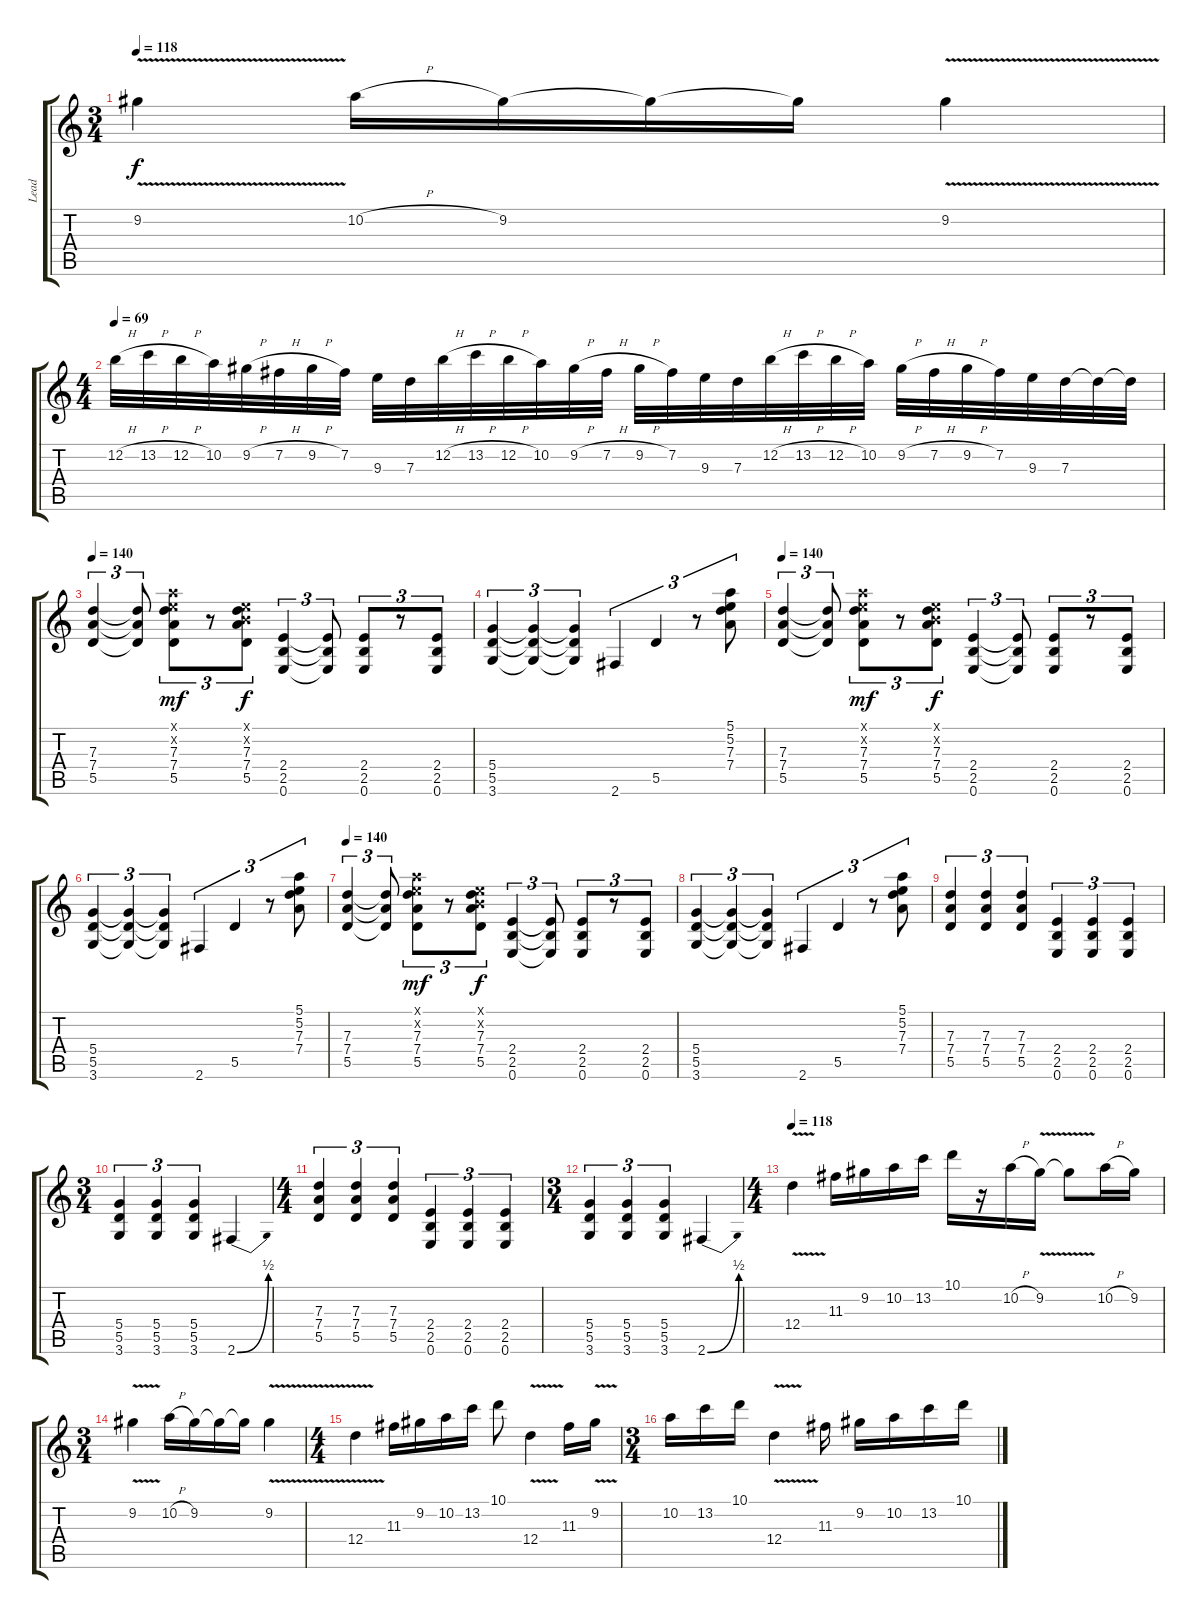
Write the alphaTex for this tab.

\track ("Lead" "Lead") {instrument overdrivenguitar}
\staff {score tabs}
\tuning (E4 B3 G3 D3 A2 E2) {hide}
\ts (3 4)
\tempo 118
\clef g2
\ks c
9.2{v}.4{dy f} 10.2{h}.16 9.2.16 9.2{t}.16 9.2{t}.16 9.2{v}.4 |
\ts (4 4)
\tempo 69
12.2{h}.32 13.2{h}.32 12.2{h}.32 10.2.32 9.2{h}.32 7.2{h}.32 9.2{h}.32 7.2.32 9.3.32 7.3.32 12.2{h}.32 13.2{h}.32 12.2{h}.32 10.2.32 9.2{h}.32 7.2{h}.32 9.2{h}.32 7.2.32 9.3.32 7.3.32 12.2{h}.32 13.2{h}.32 12.2{h}.32 10.2.32 9.2{h}.32 7.2{h}.32 9.2{h}.32 7.2.32 9.3.32 7.3.32 7.3{t}.32 7.3{t}.32 |
\tempo 140
(7.3 7.4 5.5).4{tu (3 2)} (7.3{t} 7.4{t} 5.5{t}).8{tu (3 2)} (5.1{x} 5.2{x} 7.3 7.4 5.5).8{tu (3 2) dy mf} r.8{tu (3 2)} (0.1{x} 0.2{x} 7.3 7.4 5.5).8{tu (3 2) dy f} (2.4 2.5 0.6).4{tu (3 2)} (2.4{t} 2.5{t} 0.6{t}).8{tu (3 2)} (2.4 2.5 0.6).8{tu (3 2)} r.8{tu (3 2)} (2.4 2.5 0.6).8{tu (3 2)} |
(5.4 5.5 3.6).4{tu (3 2)} (5.4{t} 5.5{t} 3.6{t}).4{tu (3 2)} (5.4{t} 5.5{t} 3.6{t}).4{tu (3 2)} 2.6.4{tu (3 2)} 5.5.4{tu (3 2)} r.8{tu (3 2)} (5.1 5.2 7.3 7.4).8{tu (3 2)} |
\tempo 140
(7.3 7.4 5.5).4{tu (3 2)} (7.3{t} 7.4{t} 5.5{t}).8{tu (3 2)} (5.1{x} 5.2{x} 7.3 7.4 5.5).8{tu (3 2) dy mf} r.8{tu (3 2)} (0.1{x} 0.2{x} 7.3 7.4 5.5).8{tu (3 2) dy f} (2.4 2.5 0.6).4{tu (3 2)} (2.4{t} 2.5{t} 0.6{t}).8{tu (3 2)} (2.4 2.5 0.6).8{tu (3 2)} r.8{tu (3 2)} (2.4 2.5 0.6).8{tu (3 2)} |
(5.4 5.5 3.6).4{tu (3 2)} (5.4{t} 5.5{t} 3.6{t}).4{tu (3 2)} (5.4{t} 5.5{t} 3.6{t}).4{tu (3 2)} 2.6.4{tu (3 2)} 5.5.4{tu (3 2)} r.8{tu (3 2)} (5.1 5.2 7.3 7.4).8{tu (3 2)} |
\tempo 140
(7.3 7.4 5.5).4{tu (3 2)} (7.3{t} 7.4{t} 5.5{t}).8{tu (3 2)} (5.1{x} 5.2{x} 7.3 7.4 5.5).8{tu (3 2) dy mf} r.8{tu (3 2)} (0.1{x} 0.2{x} 7.3 7.4 5.5).8{tu (3 2) dy f} (2.4 2.5 0.6).4{tu (3 2)} (2.4{t} 2.5{t} 0.6{t}).8{tu (3 2)} (2.4 2.5 0.6).8{tu (3 2)} r.8{tu (3 2)} (2.4 2.5 0.6).8{tu (3 2)} |
(5.4 5.5 3.6).4{tu (3 2)} (5.4{t} 5.5{t} 3.6{t}).4{tu (3 2)} (5.4{t} 5.5{t} 3.6{t}).4{tu (3 2)} 2.6.4{tu (3 2)} 5.5.4{tu (3 2)} r.8{tu (3 2)} (5.1 5.2 7.3 7.4).8{tu (3 2)} |
(7.3 7.4 5.5).4{tu (3 2)} (7.3 7.4 5.5).4{tu (3 2)} (7.3 7.4 5.5).4{tu (3 2)} (2.4 2.5 0.6).4{tu (3 2)} (2.4 2.5 0.6).4{tu (3 2)} (2.4 2.5 0.6).4{tu (3 2)} |
\ts (3 4)
(5.4 5.5 3.6).4{tu (3 2)} (5.4 5.5 3.6).4{tu (3 2)} (5.4 5.5 3.6).4{tu (3 2)} 2.6{be (bend 0 0 60 2)}.4 |
\ts (4 4)
(7.3 7.4 5.5).4{tu (3 2)} (7.3 7.4 5.5).4{tu (3 2)} (7.3 7.4 5.5).4{tu (3 2)} (2.4 2.5 0.6).4{tu (3 2)} (2.4 2.5 0.6).4{tu (3 2)} (2.4 2.5 0.6).4{tu (3 2)} |
\ts (3 4)
(5.4 5.5 3.6).4{tu (3 2)} (5.4 5.5 3.6).4{tu (3 2)} (5.4 5.5 3.6).4{tu (3 2)} 2.6{be (bend 0 0 60 2)}.4 |
\ts (4 4)
\tempo 118
12.4{v}.4 11.3.16 9.2.16 10.2.16 13.2.16 10.1.16 r.16 10.2{h}.16 9.2{v}.16 9.2{t}.8 10.2{h}.16 9.2.16 |
\ts (3 4)
9.2{v}.4 10.2{h}.16 9.2.16 9.2{t}.16 9.2{t}.16 9.2{v}.4 |
\ts (4 4)
12.4{v}.4 11.3.16 9.2.16 10.2.16 13.2.16 10.1.8 12.4{v}.4 11.3.16 9.2{v}.16 |
\ts (3 4)
10.2.16 13.2.16 10.1.16 12.4{v}.4 11.3.16 9.2.16 10.2.16 13.2.16 10.1.16
